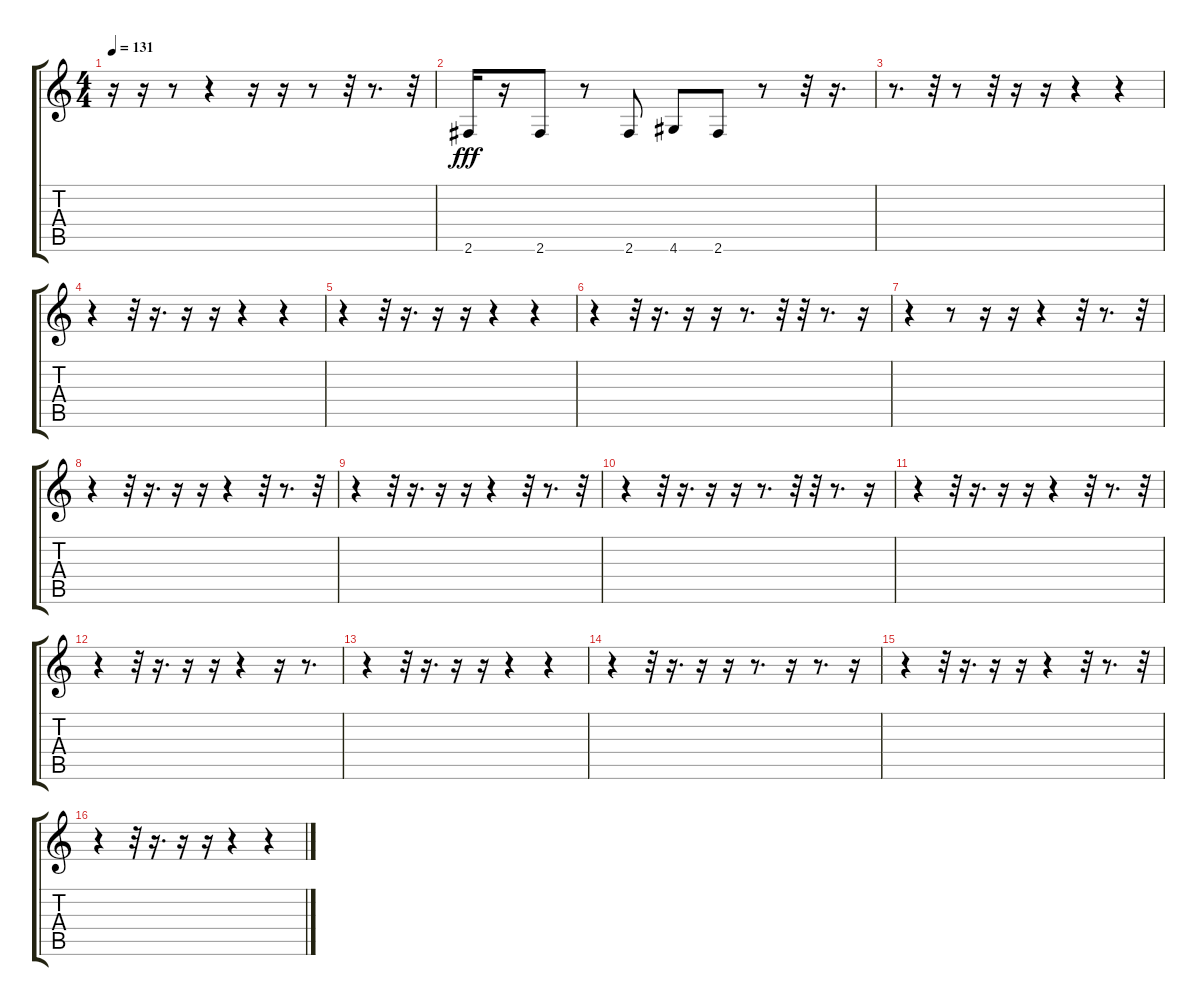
\track "" {instrument electricbasspick}
\staff {score tabs}
\tuning (E4 B3 G3 D3 A2 E2) {hide}
\ts (4 4)
\tempo 131
\clef g2
\ks c
r.16{dy f} r.16 r.8 r.4 r.16 r.16 r.8 r.32 r.8{d} r.32 |
2.6.16{dy fff} r.16 2.6.8 r.8 2.6.8 4.6.8 2.6.8 r.8 r.32 r.16{d} |
r.8{d volume 16} r.32 r.8 r.32 r.16 r.16 r.4 r.4 |
r.4 r.32 r.16{d} r.16 r.16 r.4 r.4 |
r.4 r.32 r.16{d} r.16 r.16 r.4 r.4 |
r.4 r.32 r.16{d} r.16 r.16 r.8{d} r.32 r.32 r.8{d} r.16 |
r.4 r.8 r.16 r.16 r.4 r.32 r.8{d} r.32 |
r.4 r.32 r.16{d} r.16 r.16 r.4 r.32 r.8{d} r.32 |
r.4 r.32 r.16{d} r.16 r.16 r.4 r.32 r.8{d} r.32 |
r.4 r.32 r.16{d} r.16 r.16 r.8{d} r.32 r.32 r.8{d} r.16 |
r.4 r.32 r.16{d} r.16 r.16 r.4 r.32 r.8{d} r.32 |
r.4 r.32 r.16{d} r.16 r.16 r.4 r.16 r.8{d} |
r.4 r.32 r.16{d} r.16 r.16 r.4 r.4 |
r.4 r.32 r.16{d} r.16 r.16 r.8{d} r.16 r.8{d} r.16 |
r.4 r.32 r.16{d} r.16 r.16 r.4 r.32 r.8{d} r.32 |
r.4 r.32 r.16{d} r.16 r.16 r.4 r.4
